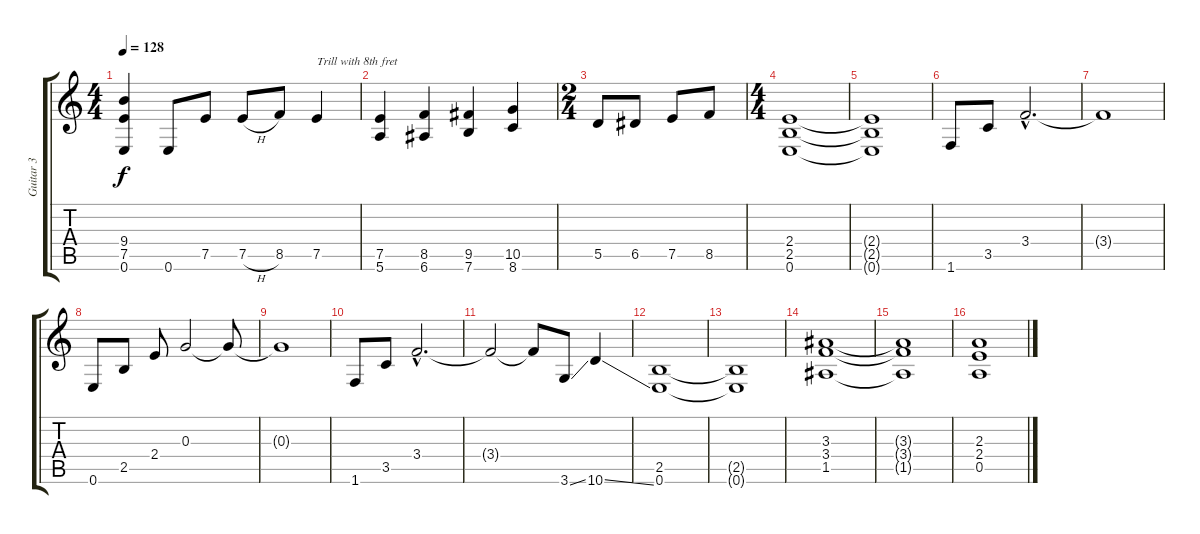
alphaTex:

\track ("Guitar 3" "Guitar 3") {instrument distortionguitar}
\staff {score tabs}
\tuning (E4 B3 G3 D3 A2 E2) {hide}
\ts (4 4)
\tempo 128
\clef g2
\ks c
(9.4 7.5 0.6).4{dy f} 0.6.8 7.5.8 7.5{h}.8 8.5.8 7.5.4{txt "Trill with 8th fret"} |
(7.5 5.6).4 (8.5 6.6).4 (9.5 7.6).4 (10.5 8.6).4 |
\ts (2 4)
5.5.8 6.5.8 7.5.8 8.5.8 |
\ts (4 4)
(2.4 2.5 0.6).1 |
(2.4{t} 2.5{t} 0.6{t}).1 |
1.6.8 3.5.8 3.4{hac}.2{d} |
3.4{t}.1 |
0.6.8 2.5.8 2.4.8 0.3.2 0.3{t}.8 |
0.3{t}.1 |
1.6.8 3.5.8 3.4{hac}.2{d} |
3.4{t}.2 3.4{t}.8 3.6{ss}.8 10.6{ss}.4 |
(2.5 0.6).1 |
(2.5{t} 0.6{t}).1 |
(3.3 3.4 1.5).1 |
(3.3{t} 3.4{t} 1.5{t}).1 |
(2.3 2.4 0.5).1
